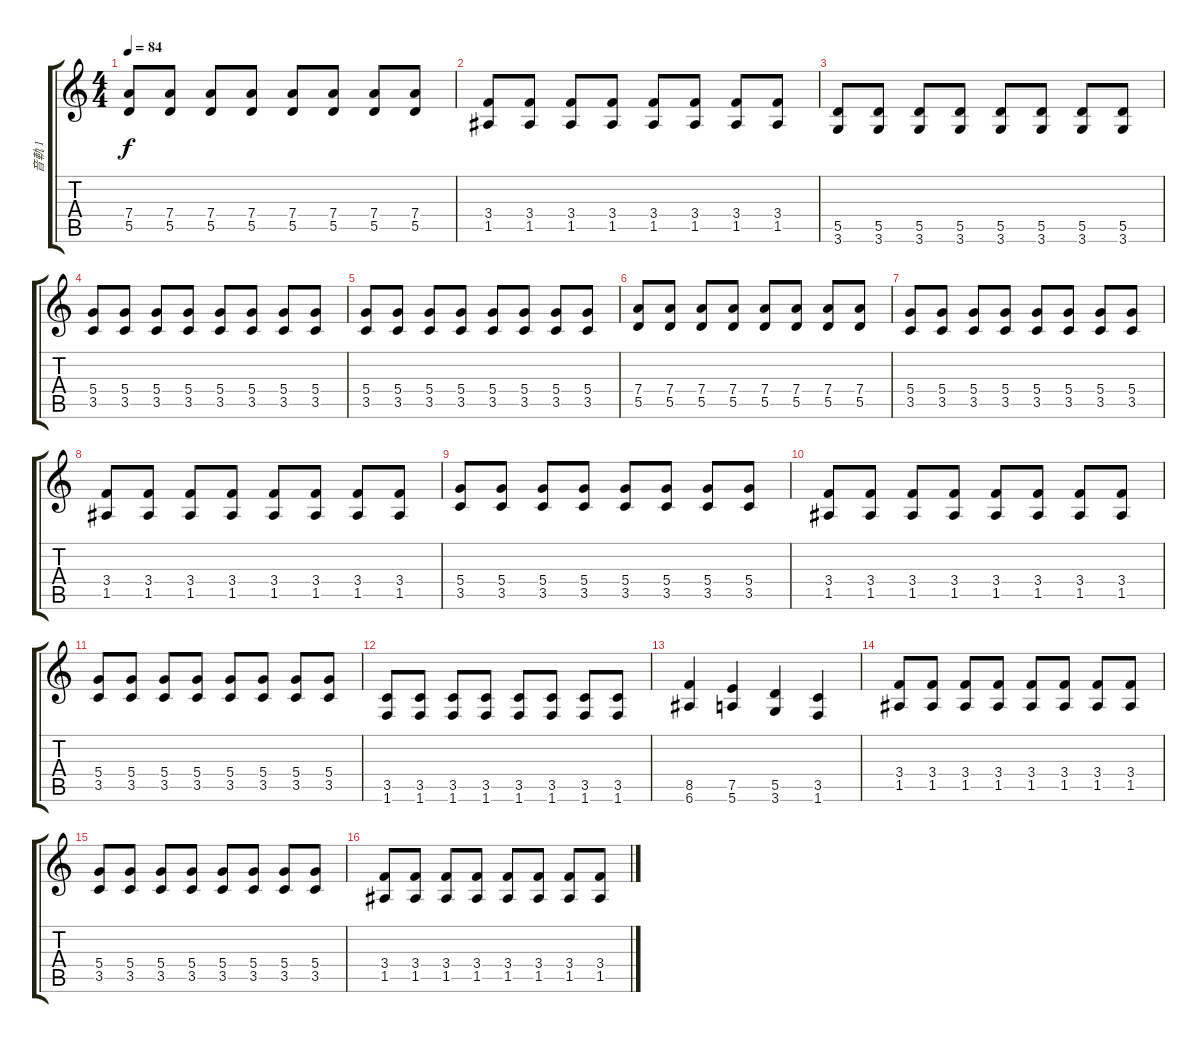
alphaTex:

\track ("音軌 1" "音軌 1") {instrument electricguitarjazz}
\staff {score tabs}
\tuning (E4 B3 G3 D3 A2 E2) {hide}
\ts (4 4)
\tempo 84
\clef g2
\ks c
(7.4 5.5).8{dy f} (7.4 5.5).8 (7.4 5.5).8 (7.4 5.5).8 (7.4 5.5).8 (7.4 5.5).8 (7.4 5.5).8 (7.4 5.5).8 |
(3.4 1.5).8 (3.4 1.5).8 (3.4 1.5).8 (3.4 1.5).8 (3.4 1.5).8 (3.4 1.5).8 (3.4 1.5).8 (3.4 1.5).8 |
(5.5 3.6).8 (5.5 3.6).8 (5.5 3.6).8 (5.5 3.6).8 (5.5 3.6).8 (5.5 3.6).8 (5.5 3.6).8 (5.5 3.6).8 |
(5.4 3.5).8 (5.4 3.5).8 (5.4 3.5).8 (5.4 3.5).8 (5.4 3.5).8 (5.4 3.5).8 (5.4 3.5).8 (5.4 3.5).8 |
(5.4 3.5).8 (5.4 3.5).8 (5.4 3.5).8 (5.4 3.5).8 (5.4 3.5).8 (5.4 3.5).8 (5.4 3.5).8 (5.4 3.5).8 |
(7.4 5.5).8 (7.4 5.5).8 (7.4 5.5).8 (7.4 5.5).8 (7.4 5.5).8 (7.4 5.5).8 (7.4 5.5).8 (7.4 5.5).8 |
(5.4 3.5).8 (5.4 3.5).8 (5.4 3.5).8 (5.4 3.5).8 (5.4 3.5).8 (5.4 3.5).8 (5.4 3.5).8 (5.4 3.5).8 |
(3.4 1.5).8 (3.4 1.5).8 (3.4 1.5).8 (3.4 1.5).8 (3.4 1.5).8 (3.4 1.5).8 (3.4 1.5).8 (3.4 1.5).8 |
(5.4 3.5).8 (5.4 3.5).8 (5.4 3.5).8 (5.4 3.5).8 (5.4 3.5).8 (5.4 3.5).8 (5.4 3.5).8 (5.4 3.5).8 |
(3.4 1.5).8 (3.4 1.5).8 (3.4 1.5).8 (3.4 1.5).8 (3.4 1.5).8 (3.4 1.5).8 (3.4 1.5).8 (3.4 1.5).8 |
(5.4 3.5).8 (5.4 3.5).8 (5.4 3.5).8 (5.4 3.5).8 (5.4 3.5).8 (5.4 3.5).8 (5.4 3.5).8 (5.4 3.5).8 |
(3.5 1.6).8 (3.5 1.6).8 (3.5 1.6).8 (3.5 1.6).8 (3.5 1.6).8 (3.5 1.6).8 (3.5 1.6).8 (3.5 1.6).8 |
(8.5 6.6).4 (7.5 5.6).4 (5.5 3.6).4 (3.5 1.6).4 |
(3.4 1.5).8 (3.4 1.5).8 (3.4 1.5).8 (3.4 1.5).8 (3.4 1.5).8 (3.4 1.5).8 (3.4 1.5).8 (3.4 1.5).8 |
(5.4 3.5).8 (5.4 3.5).8 (5.4 3.5).8 (5.4 3.5).8 (5.4 3.5).8 (5.4 3.5).8 (5.4 3.5).8 (5.4 3.5).8 |
(3.4 1.5).8 (3.4 1.5).8 (3.4 1.5).8 (3.4 1.5).8 (3.4 1.5).8 (3.4 1.5).8 (3.4 1.5).8 (3.4 1.5).8
